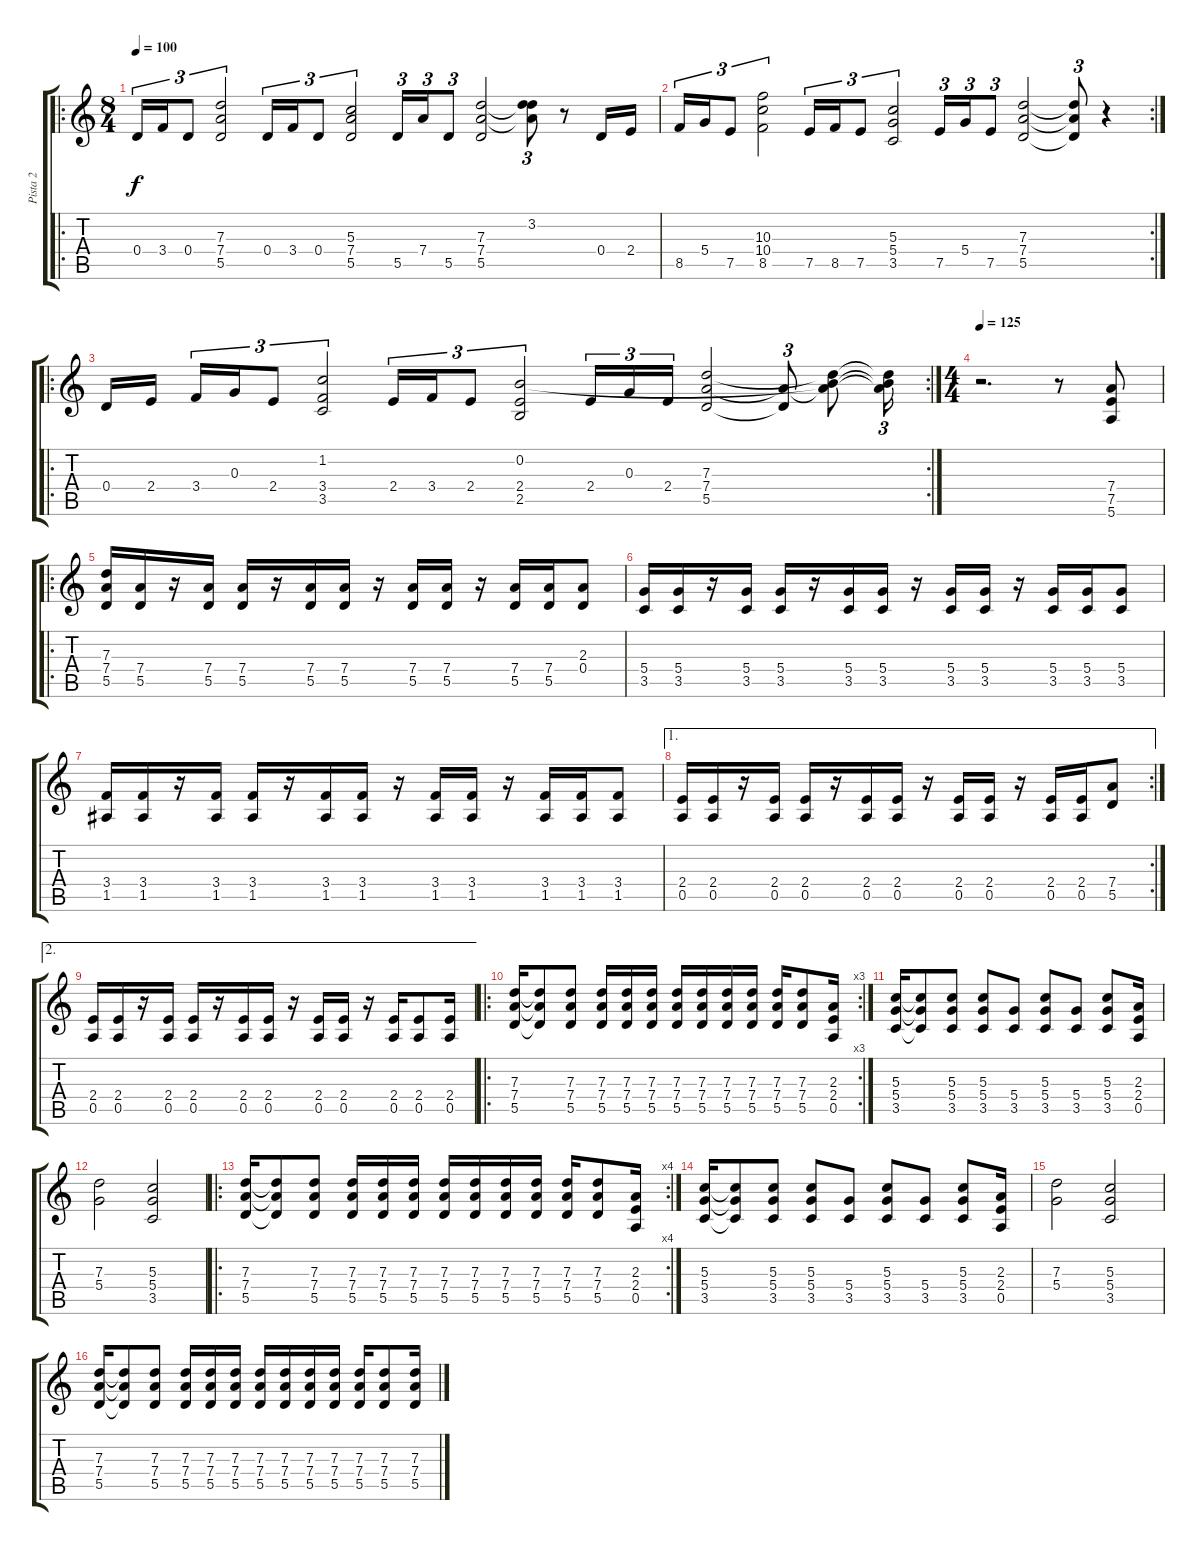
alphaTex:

\track ("Pista 2" "Pista 2") {instrument distortionguitar}
\staff {score tabs}
\tuning (E4 B3 G3 D3 A2 E2) {hide}
\ro
\ts (8 4)
\tempo 100
\clef g2
\ks c
0.4.16{tu (3 2) dy f instrument distortionguitar} 3.4.16{tu (3 2)} 0.4.8{tu (3 2)} (7.3 7.4 5.5).2{tu (3 2)} 0.4.16{tu (3 2)} 3.4.16{tu (3 2)} 0.4.8{tu (3 2)} (5.3 7.4 5.5).2{tu (3 2)} 5.5.16{tu (3 2)} 7.4.16{tu (3 2)} 5.5.8{tu (3 2)} (7.3 7.4 5.5).2 (3.2 7.3{t} 7.4{t}).8{tu (3 2)} r.8 0.4.16 2.4.16 |
\rc 2
8.5.16{tu (3 2)} 5.4.16{tu (3 2)} 7.5.8{tu (3 2)} (10.3 10.4 8.5).2{tu (3 2)} 7.5.16{tu (3 2)} 8.5.16{tu (3 2)} 7.5.8{tu (3 2)} (5.3 5.4 3.5).2{tu (3 2)} 7.5.16{tu (3 2)} 5.4.16{tu (3 2)} 7.5.8{tu (3 2)} (7.3 7.4 5.5).2 (7.3{t} 7.4{t} 5.5{t}).8{tu (3 2)} r.4 |
\ro
\rc 2
0.4.16 2.4.16 3.4.16{tu (3 2)} 0.3.16{tu (3 2)} 2.4.8{tu (3 2)} (1.2 3.4 3.5).2{tu (3 2)} 2.4.16{tu (3 2)} 3.4.16{tu (3 2)} 2.4.8{tu (3 2)} (0.2 2.4 2.5).2{tu (3 2)} 2.4.16{tu (3 2)} 0.3.16{tu (3 2)} 2.4.16{tu (3 2)} (7.3 7.4 5.5).2 (7.4{t} 5.5{t}).8{tu (3 2)} (0.2{t} 7.3{t} 7.4{t}).8 (0.2{t} 7.3{t} 7.4{t}).16{tu (3 2)} |
\ts (4 4)
\tempo 125
r.2{d} r.8 (7.4 7.5 5.6).8 |
\ro
(7.3 7.4 5.5).16 (7.4 5.5).16 r.16 (7.4 5.5).16 (7.4 5.5).16 r.16 (7.4 5.5).16 (7.4 5.5).16 r.16 (7.4 5.5).16 (7.4 5.5).16 r.16 (7.4 5.5).16 (7.4 5.5).16 (2.3 0.4).8 |
(5.4 3.5).16 (5.4 3.5).16 r.16 (5.4 3.5).16 (5.4 3.5).16 r.16 (5.4 3.5).16 (5.4 3.5).16 r.16 (5.4 3.5).16 (5.4 3.5).16 r.16 (5.4 3.5).16 (5.4 3.5).16 (5.4 3.5).8 |
(3.4 1.5).16 (3.4 1.5).16 r.16 (3.4 1.5).16 (3.4 1.5).16 r.16 (3.4 1.5).16 (3.4 1.5).16 r.16 (3.4 1.5).16 (3.4 1.5).16 r.16 (3.4 1.5).16 (3.4 1.5).16 (3.4 1.5).8 |
\ae 1
\rc 2
(2.4 0.5).16 (2.4 0.5).16 r.16 (2.4 0.5).16 (2.4 0.5).16 r.16 (2.4 0.5).16 (2.4 0.5).16 r.16 (2.4 0.5).16 (2.4 0.5).16 r.16 (2.4 0.5).16 (2.4 0.5).16 (7.4 5.5).8 |
\ae 2
(2.4 0.5).16 (2.4 0.5).16 r.16 (2.4 0.5).16 (2.4 0.5).16 r.16 (2.4 0.5).16 (2.4 0.5).16 r.16 (2.4 0.5).16 (2.4 0.5).16 r.16 (2.4 0.5).16 (2.4 0.5).8 (2.4 0.5).16 |
\ro
\rc 3
(7.3 7.4 5.5).16 (7.3{t} 7.4{t} 5.5{t}).8 (7.3 7.4 5.5).8 (7.3 7.4 5.5).16 (7.3 7.4 5.5).16 (7.3 7.4 5.5).16 (7.3 7.4 5.5).16 (7.3 7.4 5.5).16 (7.3 7.4 5.5).16 (7.3 7.4 5.5).16 (7.3 7.4 5.5).16 (7.3 7.4 5.5).8 (2.3 2.4 0.5).16 |
(5.3 5.4 3.5).16 (5.3{t} 5.4{t} 3.5{t}).8 (5.3 5.4 3.5).8 (5.3 5.4 3.5).8 (5.4 3.5).8 (5.3 5.4 3.5).8 (5.4 3.5).8 (5.3 5.4 3.5).8 (2.3 2.4 0.5).16 |
(7.3 5.4).2 (5.3 5.4 3.5).2 |
\ro
\rc 4
(7.3 7.4 5.5).16 (7.3{t} 7.4{t} 5.5{t}).8 (7.3 7.4 5.5).8 (7.3 7.4 5.5).16 (7.3 7.4 5.5).16 (7.3 7.4 5.5).16 (7.3 7.4 5.5).16 (7.3 7.4 5.5).16 (7.3 7.4 5.5).16 (7.3 7.4 5.5).16 (7.3 7.4 5.5).16 (7.3 7.4 5.5).8 (2.3 2.4 0.5).16 |
(5.3 5.4 3.5).16 (5.3{t} 5.4{t} 3.5{t}).8 (5.3 5.4 3.5).8 (5.3 5.4 3.5).8 (5.4 3.5).8 (5.3 5.4 3.5).8 (5.4 3.5).8 (5.3 5.4 3.5).8 (2.3 2.4 0.5).16 |
(7.3 5.4).2 (5.3 5.4 3.5).2 |
(7.3 7.4 5.5).16 (7.3{t} 7.4{t} 5.5{t}).8 (7.3 7.4 5.5).8 (7.3 7.4 5.5).16 (7.3 7.4 5.5).16 (7.3 7.4 5.5).16 (7.3 7.4 5.5).16 (7.3 7.4 5.5).16 (7.3 7.4 5.5).16 (7.3 7.4 5.5).16 (7.3 7.4 5.5).16 (7.3 7.4 5.5).8 (7.3 7.4 5.5).16
